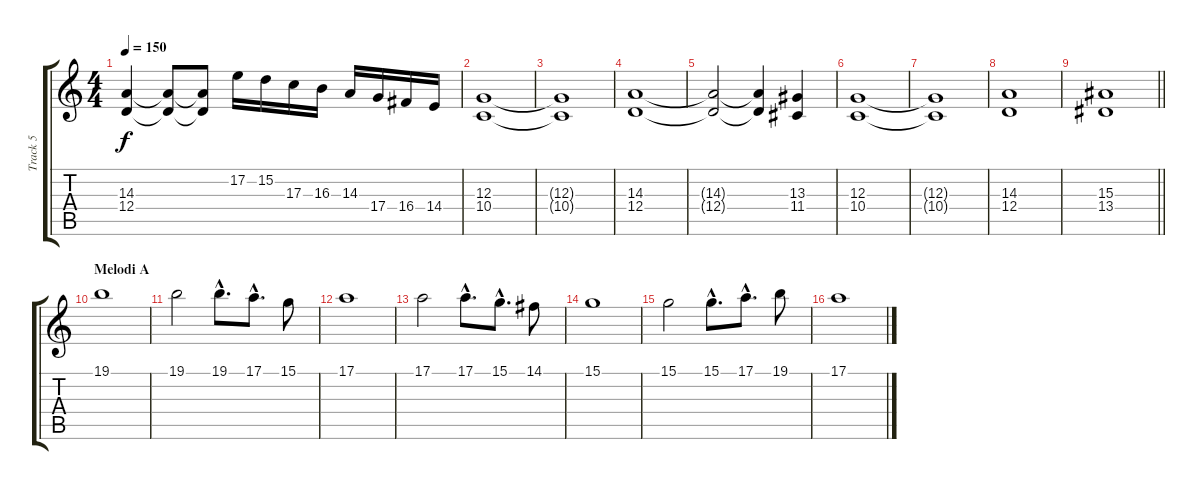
\track ("Track 5" "Track 5") {instrument drawbarorgan}
\staff {score tabs}
\tuning (E4 B3 G3 D3 A2 E2) {hide}
\ts (4 4)
\tempo 150
\clef g2
\ks c
(14.3{t} 12.4{t}).4{dy f} (14.3{t} 12.4{t}).8 (14.3{t} 12.4{t}).8 17.2.16 15.2.16 17.3.16 16.3.16 14.3.16 17.4.16 16.4.16 14.4.16 |
(12.3 10.4).1 |
(12.3{t} 10.4{t}).1 |
(14.3 12.4).1 |
(14.3{t} 12.4{t}).2 (14.3{t} 12.4{t}).4 (13.3 11.4).4 |
(12.3 10.4).1 |
(12.3{t} 10.4{t}).1 |
(14.3 12.4).1 |
\barLineRight lightlight
(15.3 13.4).1 |
\section ("" "Melodi A")
19.1.1 |
19.1.2 19.1{hac}.8{d} 17.1{hac}.8{d} 15.1.8 |
17.1.1 |
17.1.2 17.1{hac}.8{d} 15.1{hac}.8{d} 14.1.8 |
15.1.1 |
15.1.2 15.1{hac}.8{d} 17.1{hac}.8{d} 19.1.8 |
17.1.1
